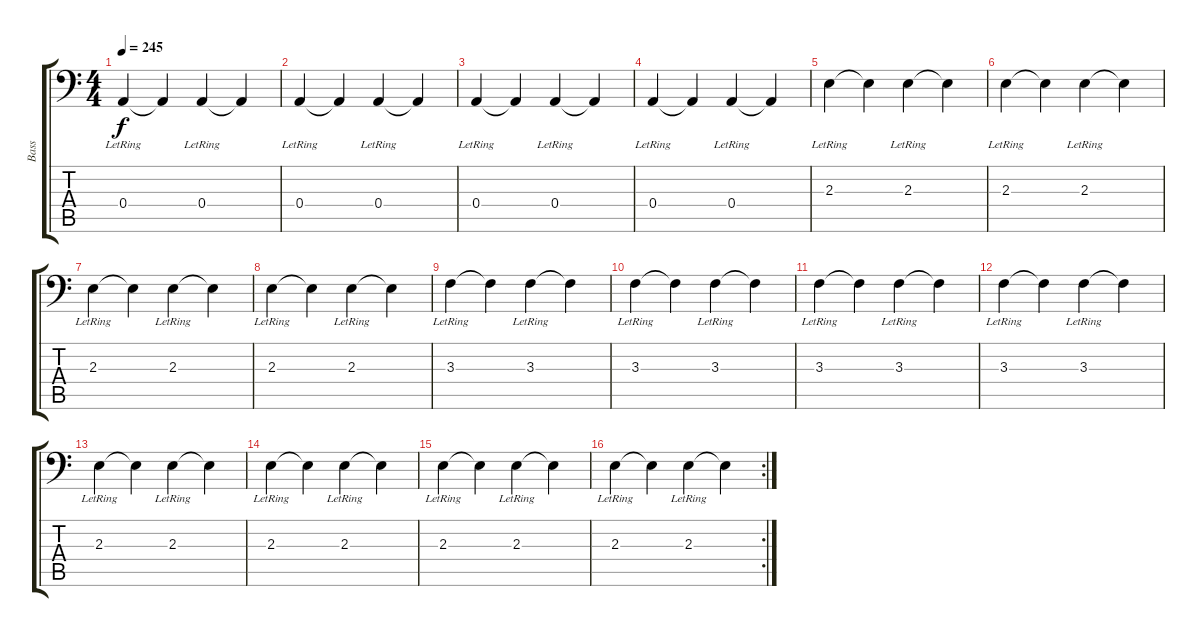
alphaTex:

\track ("Bass" "Bass") {instrument electricbassfinger}
\staff {score tabs}
\tuning (C3 G2 D2 A1 E1 B0) {hide}
\ts (4 4)
\tempo 245
\clef f4
\ks c
0.4{lr}.4{dy f} 0.4{t}.4 0.4{lr}.4 0.4{t}.4 |
0.4{lr}.4 0.4{t}.4 0.4{lr}.4 0.4{t}.4 |
0.4{lr}.4 0.4{t}.4 0.4{lr}.4 0.4{t}.4 |
0.4{lr}.4 0.4{t}.4 0.4{lr}.4 0.4{t}.4 |
2.3{lr}.4 2.3{t}.4 2.3{lr}.4 2.3{t}.4 |
2.3{lr}.4 2.3{t}.4 2.3{lr}.4 2.3{t}.4 |
2.3{lr}.4 2.3{t}.4 2.3{lr}.4 2.3{t}.4 |
2.3{lr}.4 2.3{t}.4 2.3{lr}.4 2.3{t}.4 |
3.3{lr}.4 3.3{t}.4 3.3{lr}.4 3.3{t}.4 |
3.3{lr}.4 3.3{t}.4 3.3{lr}.4 3.3{t}.4 |
3.3{lr}.4 3.3{t}.4 3.3{lr}.4 3.3{t}.4 |
3.3{lr}.4 3.3{t}.4 3.3{lr}.4 3.3{t}.4 |
2.3{lr}.4 2.3{t}.4 2.3{lr}.4 2.3{t}.4 |
2.3{lr}.4 2.3{t}.4 2.3{lr}.4 2.3{t}.4 |
2.3{lr}.4 2.3{t}.4 2.3{lr}.4 2.3{t}.4 |
\rc 2
2.3{lr}.4 2.3{t}.4 2.3{lr}.4 2.3{t}.4
